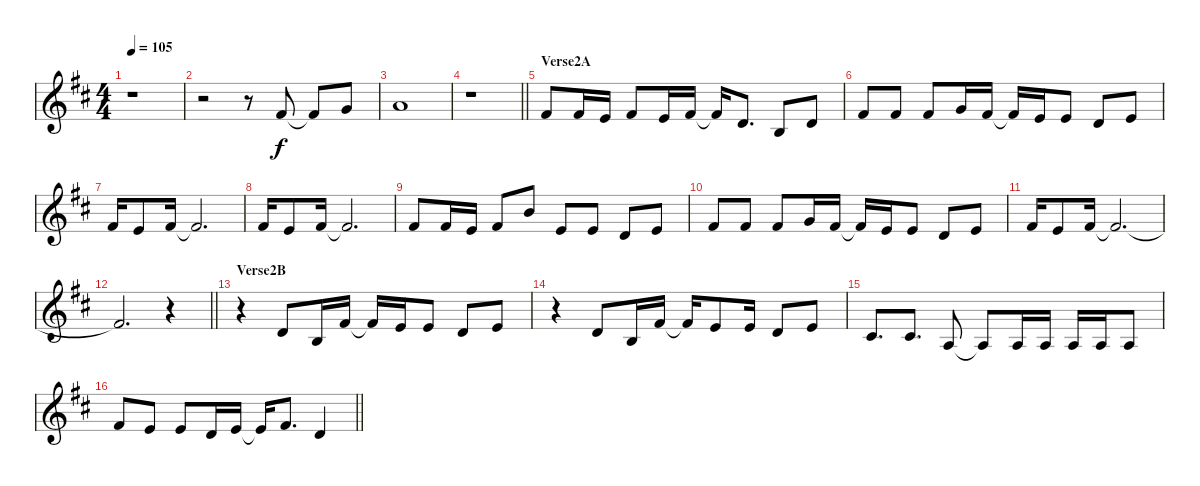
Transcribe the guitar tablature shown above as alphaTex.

\track "" {instrument synthvoice}
\staff {score}
\tuning (E4 B3 G3 D3 A2 E2) {hide}
\ts (4 4)
\tempo 105
\clef g2
\ks d
r.1{dy f} |
r.2 r.8 2.1.8 2.1{t}.8 3.1.8 |
5.1.1 |
\barLineRight lightlight
r.1 |
\section ("" "Verse2A")
2.1.8 2.1.16 0.1.16 2.1.8 0.1.16 2.1.16 2.1{t}.16 3.2.8{d} 0.2.8 3.2.8 |
2.1.8 2.1.8 2.1.8 3.1.16 2.1.16 2.1{t}.16 0.1.16 0.1.8 3.2.8 0.1.8 |
2.1.16 0.1.8 2.1.16 2.1{t}.2{d} |
2.1.16 0.1.8 2.1.16 2.1{t}.2{d} |
2.1.8 2.1.16 0.1.16 2.1.8 7.1.8 0.1.8 0.1.8 3.2.8 0.1.8 |
2.1.8 2.1.8 2.1.8 3.1.16 2.1.16 2.1{t}.16 0.1.16 0.1.8 3.2.8 0.1.8 |
2.1.16 0.1.8 2.1.16 2.1{t}.2{d} |
\barLineRight lightlight
2.1{t}.2{d} r.4 |
\section ("" "Verse2B")
r.4 3.2.8 0.2.16 2.1.16 2.1{t}.16 0.1.16 0.1.8 3.2.8 0.1.8 |
r.4 3.2.8 0.2.16 2.1.16 2.1{t}.16 0.1.8 0.1.16 3.2.8 0.1.8 |
2.2.8{d} 2.2.8{d} 2.3.8 2.3{t}.8 2.3.16 2.3.16 2.3.16 2.3.16 2.3.8 |
\barLineRight lightlight
2.1.8 0.1.8 0.1.8 3.2.16 0.1.16 0.1{t}.16 2.1.8{d} 3.2.4
